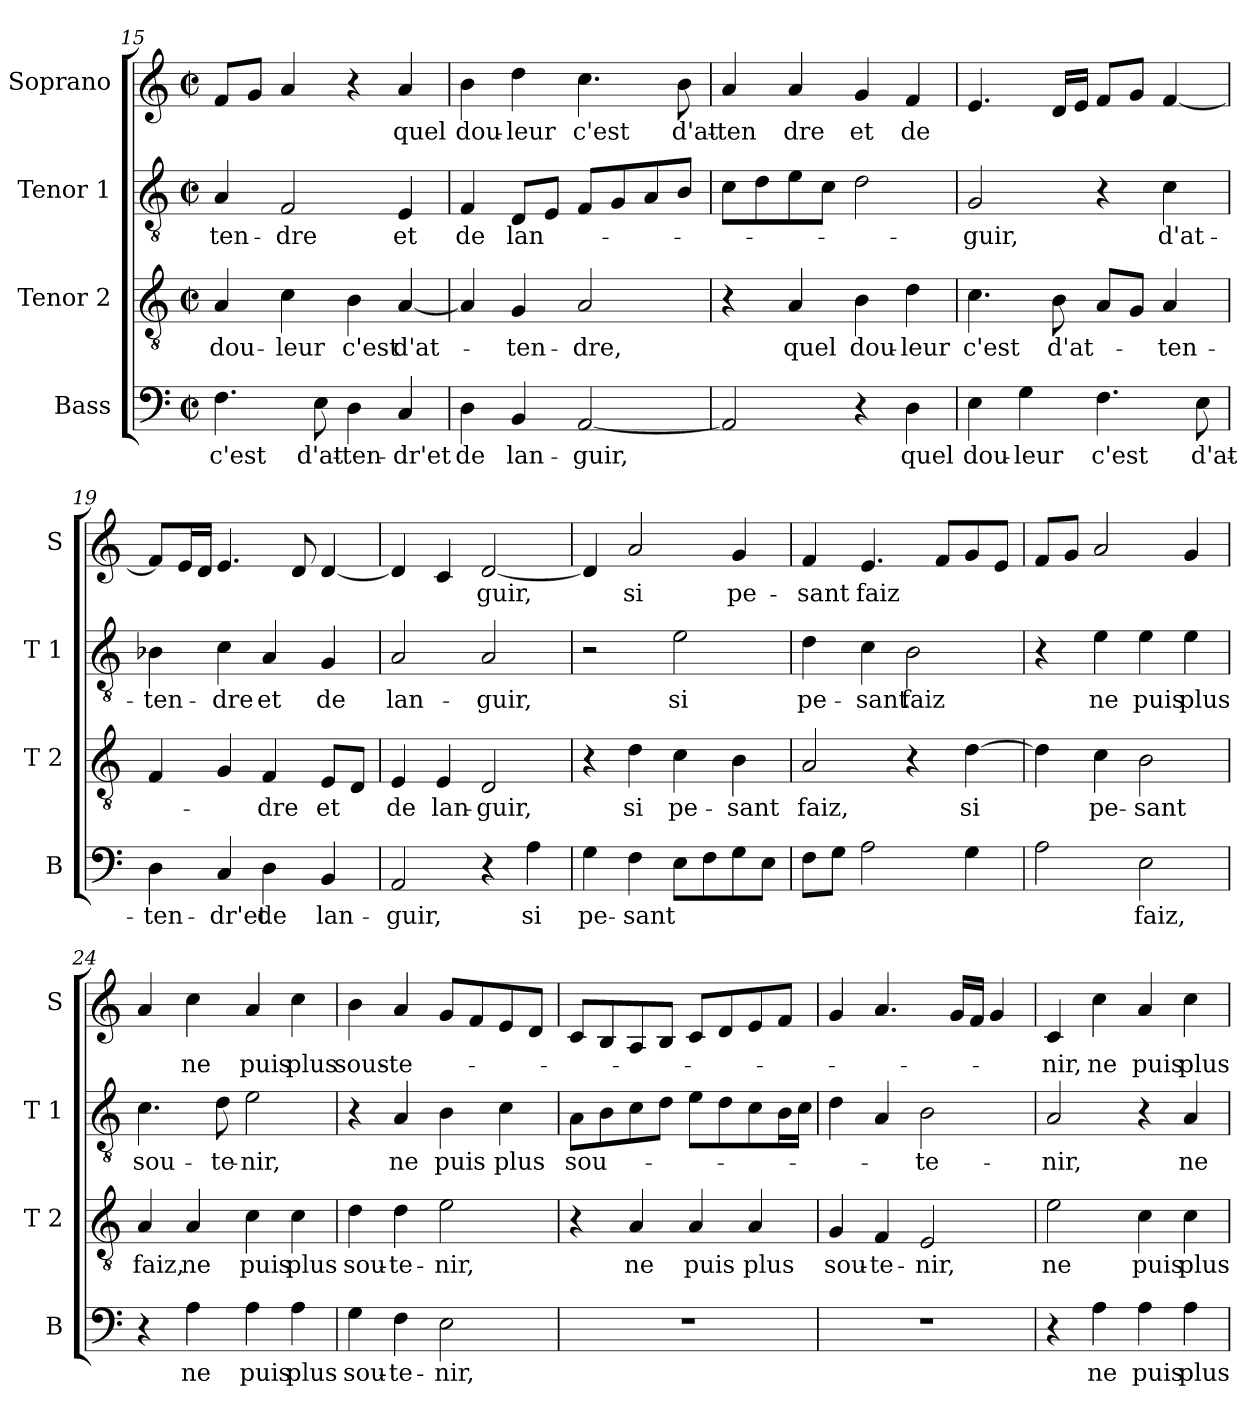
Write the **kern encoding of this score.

**kern	**text	**kern	**text	**kern	**text	**kern	**text
*part4	*part4	*part3	*part3	*part2	*part2	*part1	*part1
*staff4	*staff4	*staff3	*staff3	*staff2	*staff2	*staff1	*staff1
*I"Bass	*	*I"Tenor 2	*	*I"Tenor 1	*	*I"Soprano	*
*I'B	*	*I'T 2	*	*I'T 1	*	*I'S	*
*clefF4	*	*clefGv2	*	*clefGv2	*	*clefG2	*
*k[]	*	*k[]	*	*k[]	*	*k[]	*
*C:	*	*C:	*	*C:	*	*C:	*
*M2/2	*	*M2/2	*	*M2/2	*	*M2/2	*
*met(c|)	*	*met(c|)	*	*met(c|)	*	*met(c|)	*
=15	=15	=15	=15	=15	=15	=15	=15
!	!LO:LY:b	!	!LO:LY:b	!	!LO:LY:b	!	!
4.F\	c'est	4A/	dou-	4A/	-ten-	8f/L	.
.	.	.	.	.	.	8g/J	.
!	!	!	!LO:LY:b	!	!LO:LY:b	!	!
.	.	4c\	-leur	2F/	-dre	4a/	.
!	!LO:LY:b	!	!	!	!	!	!
8E\	d'at-	.	.	.	.	.	.
!	!LO:LY:b	!	!LO:LY:b	!	!	!	!
4D\	-ten-	4B\	c'est	.	.	4r	.
!	!LO:LY:b	!	!LO:LY:b	!	!LO:LY:b	!	!LO:LY:b
4C/	-dr'et	[4A/	d'at-	4E/	et	4a/	quel
!!LO:PB:g=z
=16	=16	=16	=16	=16	=16	=16	=16
!	!LO:LY:b	!	!	!	!LO:LY:b	!	!LO:LY:b
4D\	de	4A/]	.	4F/	de	4b\	dou-
!	!LO:LY:b	!	!LO:LY:b	!	!LO:LY:b	!	!LO:LY:b
4BB/	lan-	4G/	-ten-	8D/L	lan-	4dd\	-leur
.	.	.	.	8E/J	.	.	.
!	!LO:LY:b	!	!LO:LY:b	!	!	!	!LO:LY:b
[2AA/	-guir,	2A/	-dre,	8F/L	.	4.cc\	c'est
.	.	.	.	8G/	.	.	.
.	.	.	.	8A/	.	.	.
!	!	!	!	!	!	!	!LO:LY:b
.	.	.	.	8B/J	.	8b\	d'at-
=17	=17	=17	=17	=17	=17	=17	=17
!	!	!	!	!	!	!	!LO:LY:b
2AA/]	.	4r	.	8c\L	.	4a/	-ten
.	.	.	.	8d\	.	.	.
!	!	!	!LO:LY:b	!	!	!	!LO:LY:b
.	.	4A/	quel	8e\	.	4a/	dre
.	.	.	.	8c\J	.	.	.
!	!	!	!LO:LY:b	!	!	!	!LO:LY:b
4r	.	4B\	dou-	2d\	.	4g/	et
!	!LO:LY:b	!	!LO:LY:b	!	!	!	!LO:LY:b
4D\	quel	4d\	-leur	.	.	4f/	de
=18	=18	=18	=18	=18	=18	=18	=18
!	!LO:LY:b	!	!LO:LY:b	!	!LO:LY:b	!	!
4E\	dou-	4.c\	c'est	2G/	-guir,	4.e/	.
!	!LO:LY:b	!	!	!	!	!	!
4G\	-leur	.	.	.	.	.	.
!	!	!	!LO:LY:b	!	!	!	!
.	.	8B\	d'at-	.	.	16d/LL	.
.	.	.	.	.	.	16e/JJ	.
!	!LO:LY:b	!	!	!	!	!	!
4.F\	c'est	8A/L	.	4r	.	8f/L	.
.	.	8G/J	.	.	.	8g/J	.
!	!	!	!LO:LY:b	!	!LO:LY:b	!	!
.	.	4A/	-ten-	4c\	d'at-	[4f/	.
!	!LO:LY:b	!	!	!	!	!	!
8E\	d'at-	.	.	.	.	.	.
=19	=19	=19	=19	=19	=19	=19	=19
!	!LO:LY:b	!	!	!	!LO:LY:b	!	!
4D\	-ten-	4F/	.	4B-X\	-ten-	8f/L]	.
.	.	.	.	.	.	16e/L	.
.	.	.	.	.	.	16d/JJ	.
!	!LO:LY:b	!	!	!	!LO:LY:b	!	!
4C/	-dr'et	4G/	.	4c\	-dre	4.e/	.
!	!LO:LY:b	!	!LO:LY:b	!	!LO:LY:b	!	!
4D\	de	4F/	-dre	4A/	et	.	.
.	.	.	.	.	.	8d/	.
!	!LO:LY:b	!	!LO:LY:b	!	!LO:LY:b	!	!
4BB/	lan-	8E/L	et	4G/	de	[4d/	.
.	.	8D/J	.	.	.	.	.
=20	=20	=20	=20	=20	=20	=20	=20
!	!LO:LY:b	!	!LO:LY:b	!	!LO:LY:b	!	!
2AA/	-guir,	4E/	de	2A/	lan-	4d/]	.
!	!	!	!LO:LY:b	!	!	!	!
.	.	4E/	lan-	.	.	4c/	.
!	!	!	!LO:LY:b	!	!LO:LY:b	!	!LO:LY:b
4r	.	2D/	-guir,	2A/	-guir,	[2d/	guir,
!	!LO:LY:b	!	!	!	!	!	!
4A\	si	.	.	.	.	.	.
!!LO:LB:g=z
=21	=21	=21	=21	=21	=21	=21	=21
!	!LO:LY:b	!	!	!	!	!	!
4G\	pe-	4r	.	2r	.	4d/]	.
!	!LO:LY:b	!	!LO:LY:b	!	!	!	!LO:LY:b
4F\	-sant	4d\	si	.	.	2a/	si
!	!	!	!LO:LY:b	!	!LO:LY:b	!	!
8E\L	.	4c\	pe-	2e\	si	.	.
8F\	.	.	.	.	.	.	.
!	!	!	!LO:LY:b	!	!	!	!LO:LY:b
8G\	.	4B\	-sant	.	.	4g/	pe-
8E\J	.	.	.	.	.	.	.
=22	=22	=22	=22	=22	=22	=22	=22
!	!	!	!LO:LY:b	!	!LO:LY:b	!	!LO:LY:b
8F\L	.	2A/	faiz,	4d\	pe-	4f/	-sant
8G\J	.	.	.	.	.	.	.
!	!	!	!	!	!LO:LY:b	!	!LO:LY:b
2A\	.	.	.	4c\	-sant	4.e/	faiz
!	!	!	!	!	!LO:LY:b	!	!
.	.	4r	.	2B\	faiz	.	.
.	.	.	.	.	.	8f/L	.
!	!	!	!LO:LY:b	!	!	!	!
4G\	.	[4d\	si	.	.	8g/	.
.	.	.	.	.	.	8e/J	.
=23	=23	=23	=23	=23	=23	=23	=23
2A\	.	4d\]	.	4r	.	8f/L	.
.	.	.	.	.	.	8g/J	.
!	!	!	!LO:LY:b	!	!LO:LY:b	!	!
.	.	4c\	pe-	4e\	ne	2a/	.
!	!LO:LY:b	!	!LO:LY:b	!	!LO:LY:b	!	!
2E\	faiz,	2B\	-sant	4e\	puis	.	.
!	!	!	!	!	!LO:LY:b	!	!
.	.	.	.	4e\	plus	4g/	.
=24	=24	=24	=24	=24	=24	=24	=24
!	!	!	!LO:LY:b	!	!LO:LY:b	!	!
4r	.	4A/	faiz,	4.c\	sou-	4a/	.
!	!LO:LY:b	!	!LO:LY:b	!	!	!	!LO:LY:b
4A\	ne	4A/	ne	.	.	4cc\	ne
!	!	!	!	!	!LO:LY:b	!	!
.	.	.	.	8d\	-te-	.	.
!	!LO:LY:b	!	!LO:LY:b	!	!LO:LY:b	!	!LO:LY:b
4A\	puis	4c\	puis	2e\	-nir,	4a/	puis
!	!LO:LY:b	!	!LO:LY:b	!	!	!	!LO:LY:b
4A\	plus	4c\	plus	.	.	4cc\	plus
=25	=25	=25	=25	=25	=25	=25	=25
!	!LO:LY:b	!	!LO:LY:b	!	!	!	!LO:LY:b
4G\	sou-	4d\	sou-	4r	.	4b\	sous-
!	!LO:LY:b	!	!LO:LY:b	!	!LO:LY:b	!	!LO:LY:b
4F\	-te-	4d\	-te-	4A/	ne	4a/	-te-
!	!LO:LY:b	!	!LO:LY:b	!	!LO:LY:b	!	!
2E\	-nir,	2e\	-nir,	4B\	puis	8g/L	.
.	.	.	.	.	.	8f/	.
!	!	!	!	!	!LO:LY:b	!	!
.	.	.	.	4c\	plus	8e/	.
.	.	.	.	.	.	8d/J	.
!!LO:LB:g=z
=26	=26	=26	=26	=26	=26	=26	=26
!	!	!	!	!	!LO:LY:b	!	!
1r	.	4r	.	8A\L	sou-	8c/L	.
.	.	.	.	8B\	.	8B/	.
!	!	!	!LO:LY:b	!	!	!	!
.	.	4A/	ne	8c\	.	8A/	.
.	.	.	.	8d\J	.	8B/J	.
!	!	!	!LO:LY:b	!	!	!	!
.	.	4A/	puis	8e\L	.	8c/L	.
.	.	.	.	8d\	.	8d/	.
!	!	!	!LO:LY:b	!	!	!	!
.	.	4A/	plus	8c\	.	8e/	.
.	.	.	.	16B\L	.	8f/J	.
.	.	.	.	16c\JJ	.	.	.
=27	=27	=27	=27	=27	=27	=27	=27
!	!	!	!LO:LY:b	!	!	!	!
1r	.	4G/	sou-	4d\	.	4g/	.
!	!	!	!LO:LY:b	!	!	!	!
.	.	4F/	-te-	4A/	.	4.a/	.
!	!	!	!LO:LY:b	!	!LO:LY:b	!	!
.	.	2E/	-nir,	2B\	-te-	.	.
.	.	.	.	.	.	16g/LL	.
.	.	.	.	.	.	16f/JJ	.
.	.	.	.	.	.	4g/	.
=28	=28	=28	=28	=28	=28	=28	=28
!	!	!	!LO:LY:b	!	!LO:LY:b	!	!LO:LY:b
4r	.	2e\	ne	2A/	-nir,	4c/	-nir,
!	!LO:LY:b	!	!	!	!	!	!LO:LY:b
4A\	ne	.	.	.	.	4cc\	ne
!	!LO:LY:b	!	!LO:LY:b	!	!	!	!LO:LY:b
4A\	puis	4c\	puis	4r	.	4a/	puis
!	!LO:LY:b	!	!LO:LY:b	!	!LO:LY:b	!	!LO:LY:b
4A\	plus	4c\	plus	4A/	ne	4cc\	plus
=	=	=	=	=	=	=	=
*-	*-	*-	*-	*-	*-	*-	*-
